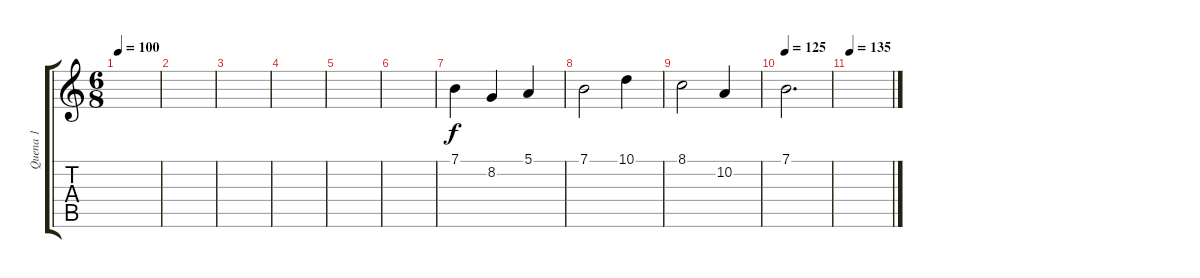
\track ("Quena 1" "Quena 1") {instrument piccolo}
\staff {score tabs}
\tuning (E4 B3 G3 D3 A2 E2) {hide}
\ts (6 8)
\tempo 100
\clef g2
\ks c
|
|
|
|
|
|
7.1.4 8.2.4 5.1.4 |
7.1.2 10.1.4 |
8.1.2 10.2.4 |
\tempo 125
7.1.2{d} |
\tempo 135
